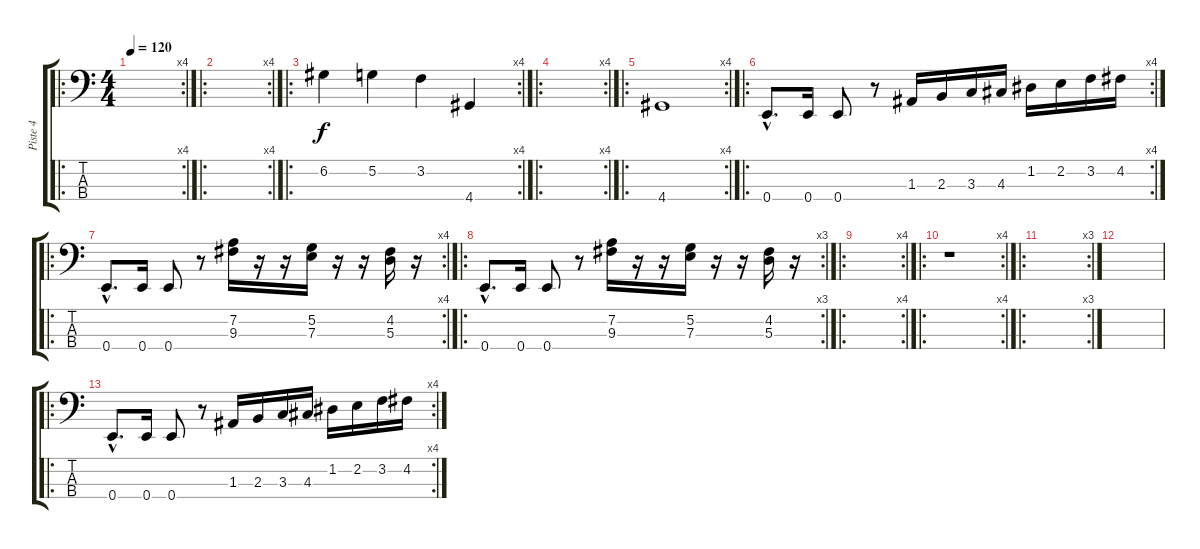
\track ("Piste 4" "Piste 4") {instrument slapbass1}
\staff {score tabs}
\tuning (G2 D2 A1 E1) {hide}
\ro
\rc 4
\ts (4 4)
\tempo 120
\clef f4
\ks c
|
\ro
\rc 4
|
\ro
\rc 4
6.2.4 5.2.4 3.2.4 4.4.4 |
\ro
\rc 4
|
\ro
\rc 4
4.4.1 |
\ro
\rc 4
0.4{hac}.8{d} 0.4.16 0.4.8 r.8 1.3.16 2.3.16 3.3.16 4.3.16 1.2.16 2.2.16 3.2.16 4.2.16 |
\ro
\rc 4
0.4{hac}.8{d} 0.4.16 0.4.8 r.8 (7.2 9.3).16 r.16 r.16 (5.2 7.3).16 r.16 r.16 (4.2 5.3).16 r.16 |
\ro
\rc 3
0.4{hac}.8{d} 0.4.16 0.4.8 r.8 (7.2 9.3).16 r.16 r.16 (5.2 7.3).16 r.16 r.16 (4.2 5.3).16 r.16 |
\ro
\rc 4
|
\ro
\rc 4
r.1 |
\ro
\rc 3
|
|
\ro
\rc 4
0.4{hac}.8{d} 0.4.16 0.4.8 r.8 1.3.16 2.3.16 3.3.16 4.3.16 1.2.16 2.2.16 3.2.16 4.2.16
